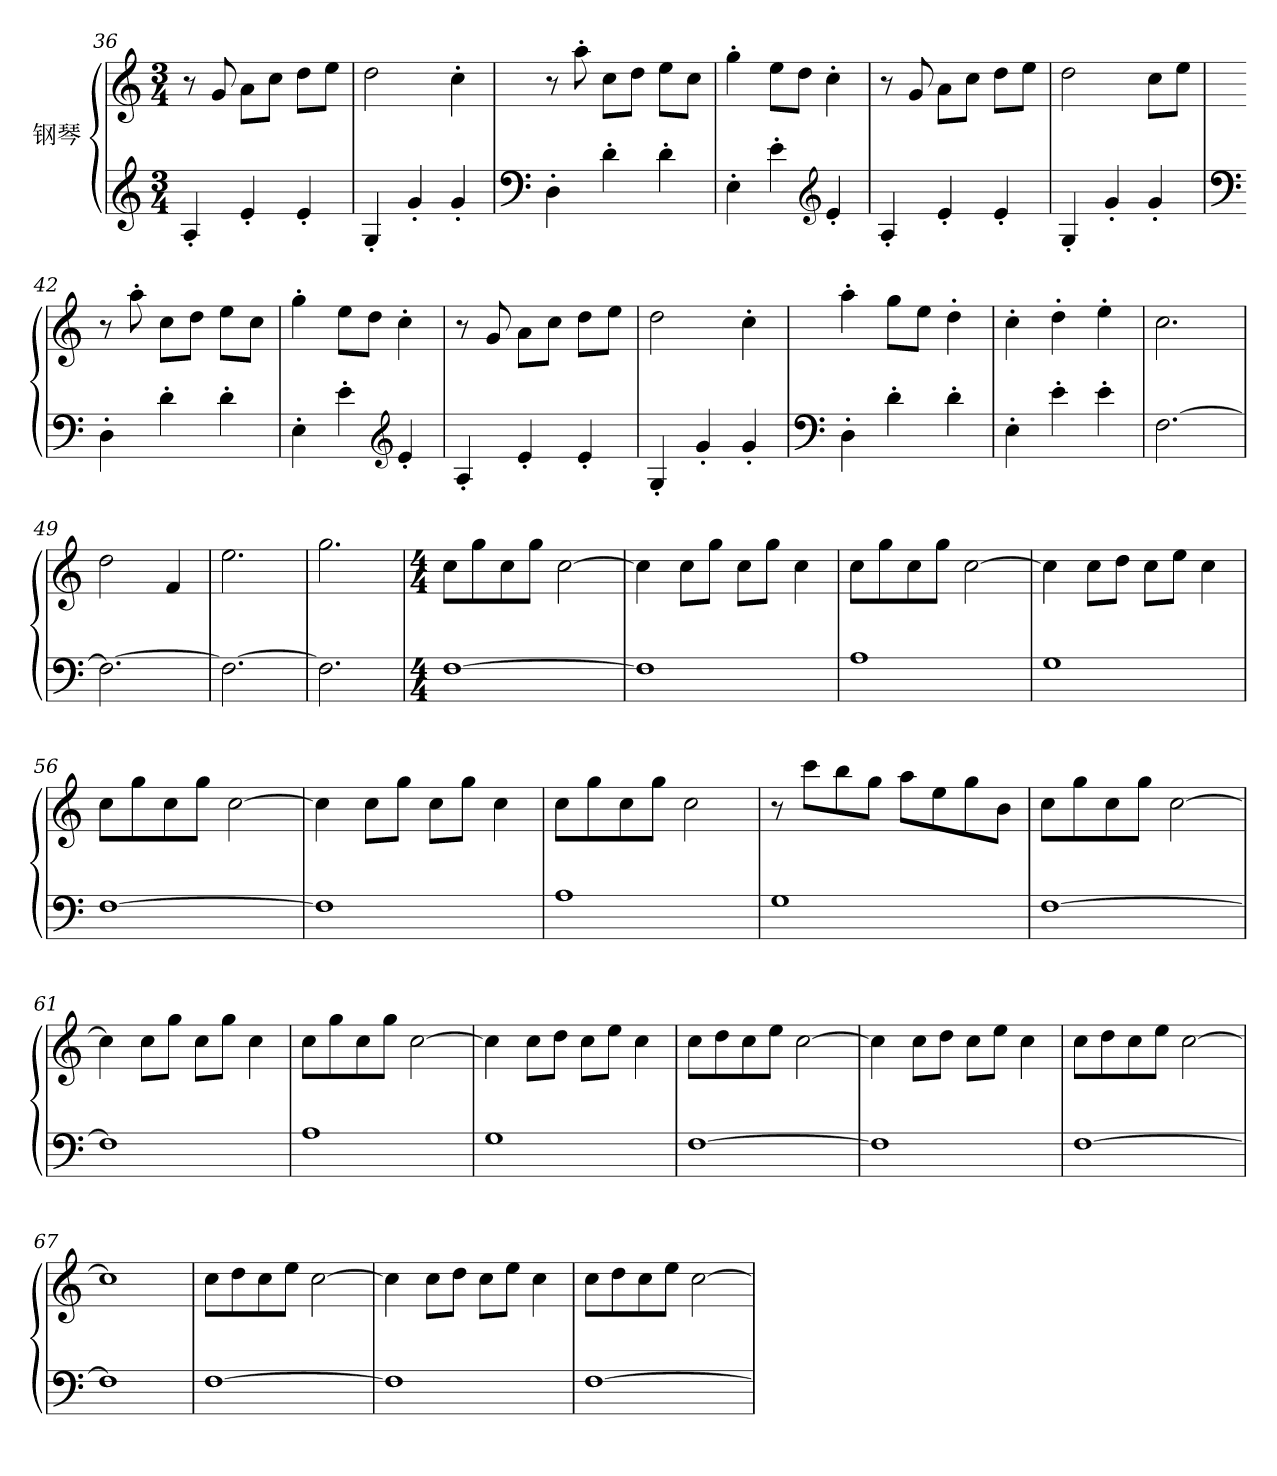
**kern	**kern
*part1	*part1
*staff2	*staff1
*I"钢琴	*
*clefG2	*clefG2
*k[]	*k[]
*M3/4	*M3/4
=36	=36
4A'/	8r
.	8g/
4e'/	8a\L
.	8cc\J
4e'/	8dd\L
.	8ee\J
=37	=37
4G'/	2dd\
4g'/	.
4g'/	4cc'\
!!LO:PB:g=z
=38	=38
*clefF4	*
4D'\	8r
.	8aa'\
4d'\	8cc\L
.	8dd\J
4d'\	8ee\L
.	8cc\J
=39	=39
4E'\	4gg'\
4e'\	8ee\L
.	8dd\J
*clefG2	*
4e'/	4cc'\
=40	=40
4A'/	8r
.	8g/
4e'/	8a\L
.	8cc\J
4e'/	8dd\L
.	8ee\J
=41	=41
4G'/	2dd\
4g'/	.
4g'/	8cc\L
.	8ee\J
=42	=42
*clefF4	*
4D'\	8r
.	8aa'\
4d'\	8cc\L
.	8dd\J
4d'\	8ee\L
.	8cc\J
=43	=43
4E'\	4gg'\
4e'\	8ee\L
.	8dd\J
*clefG2	*
4e'/	4cc'\
!!LO:LB:g=z
=44	=44
4A'/	8r
.	8g/
4e'/	8a\L
.	8cc\J
4e'/	8dd\L
.	8ee\J
=45	=45
4G'/	2dd\
4g'/	.
4g'/	4cc'\
=46	=46
*clefF4	*
4D'\	4aa'\
4d'\	8gg\L
.	8ee\J
4d'\	4dd'\
=47	=47
4E'\	4cc'\
4e'\	4dd'\
4e'\	4ee'\
=48	=48
[2.F\	2.cc\
=49	=49
2.F\_	2dd\
.	4f/
=50	=50
2.F\_	2.ee\
=51	=51
2.F\]	2.gg\
!!LO:LB:g=z
=52	=52
*M4/4	*M4/4
[1F	8cc\L
.	8gg\
.	8cc\
.	8gg\J
.	[2cc\
=53	=53
1F]	4cc\]
.	8cc\L
.	8gg\J
.	8cc\L
.	8gg\J
.	4cc\
=54	=54
1A	8cc\L
.	8gg\
.	8cc\
.	8gg\J
.	[2cc\
=55	=55
1G	4cc\]
.	8cc\L
.	8dd\J
.	8cc\L
.	8ee\J
.	4cc\
=56	=56
[1F	8cc\L
.	8gg\
.	8cc\
.	8gg\J
.	[2cc\
=57	=57
1F]	4cc\]
.	8cc\L
.	8gg\J
.	8cc\L
.	8gg\J
.	4cc\
!!LO:LB:g=z
=58	=58
1A	8cc\L
.	8gg\
.	8cc\
.	8gg\J
.	2cc\
=59	=59
1G	8r
.	8ccc\L
.	8bb\
.	8gg\J
.	8aa\L
.	8ee\
.	8gg\
.	8b\J
=60	=60
[1F	8cc\L
.	8gg\
.	8cc\
.	8gg\J
.	[2cc\
=61	=61
1F]	4cc\]
.	8cc\L
.	8gg\J
.	8cc\L
.	8gg\J
.	4cc\
=62	=62
1A	8cc\L
.	8gg\
.	8cc\
.	8gg\J
.	[2cc\
=63	=63
1G	4cc\]
.	8cc\L
.	8dd\J
.	8cc\L
.	8ee\J
.	4cc\
!!LO:LB:g=z
=64	=64
[1F	8cc\L
.	8dd\
.	8cc\
.	8ee\J
.	[2cc\
=65	=65
1F]	4cc\]
.	8cc\L
.	8dd\J
.	8cc\L
.	8ee\J
.	4cc\
=66	=66
[1F	8cc\L
.	8dd\
.	8cc\
.	8ee\J
.	[2cc\
=67	=67
1F]	1cc]
=68	=68
[1F	8cc\L
.	8dd\
.	8cc\
.	8ee\J
.	[2cc\
=69	=69
1F]	4cc\]
.	8cc\L
.	8dd\J
.	8cc\L
.	8ee\J
.	4cc\
!!LO:LB:g=z
=70	=70
[1F	8cc\L
.	8dd\
.	8cc\
.	8ee\J
.	[2cc\
=	=
*-	*-
